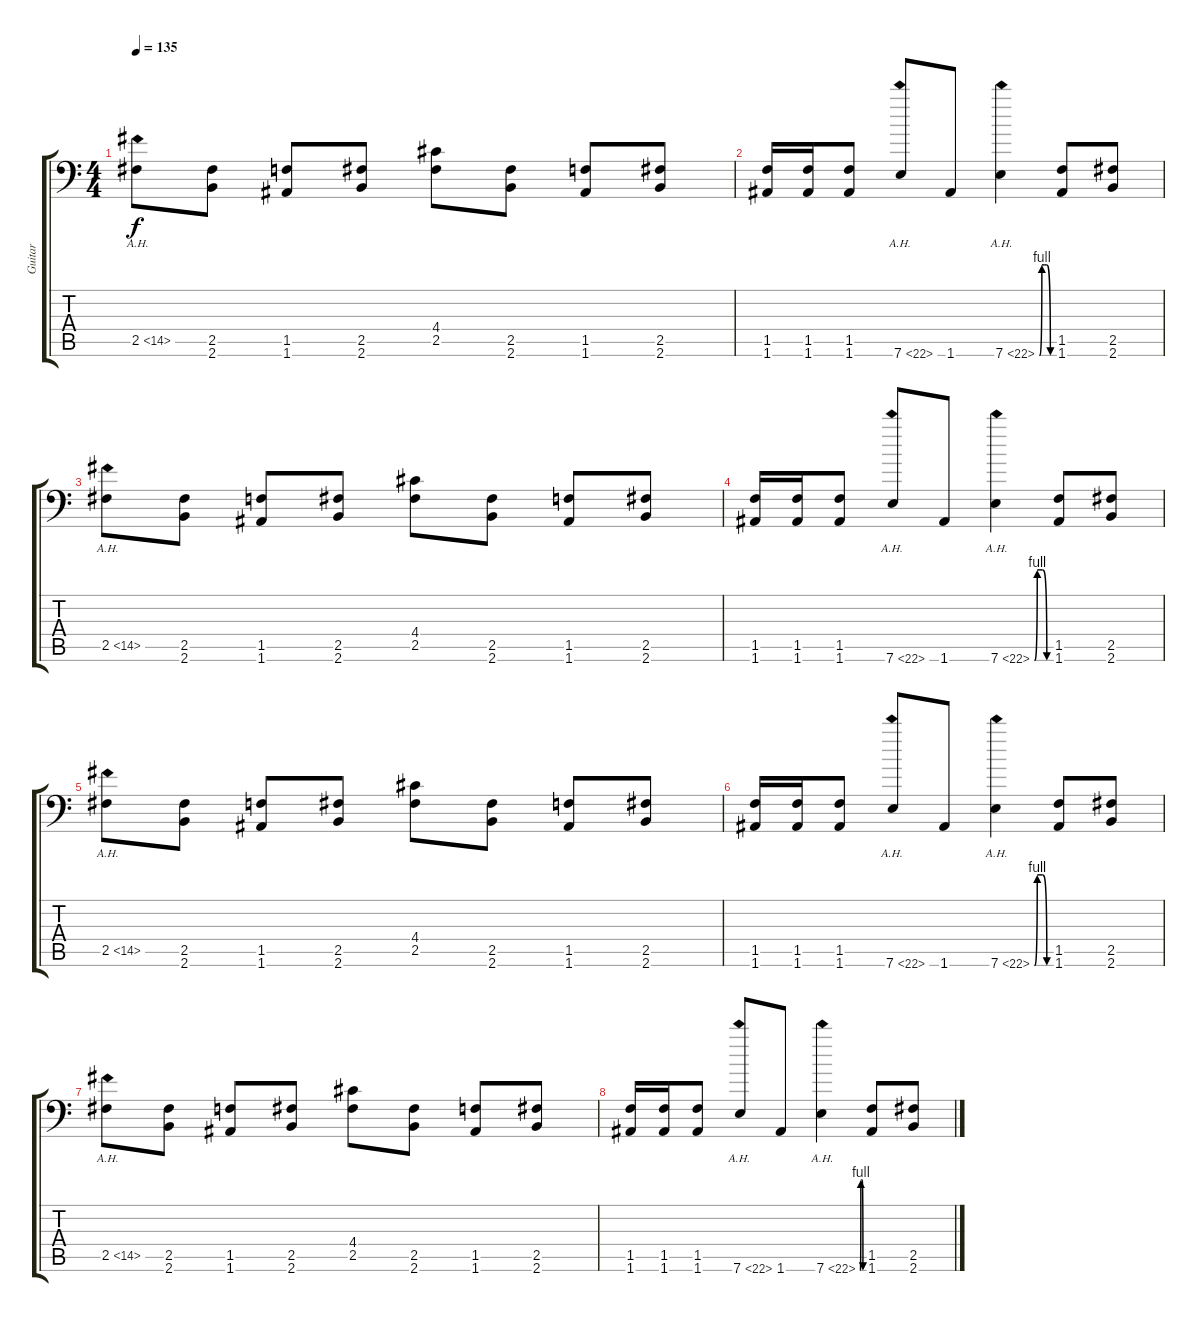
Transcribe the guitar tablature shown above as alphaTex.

\track ("Guitar" "Guitar") {instrument overdrivenguitar}
\staff {score tabs}
\tuning (B3 Gb3 D3 A2 E2 A1) {hide}
\ts (4 4)
\tempo 135
\clef f4
\ks c
2.5{ah 12}.8{dy f} (2.5 2.6).8 (1.5 1.6).8 (2.5 2.6).8 (4.4 2.5).8 (2.5 2.6).8 (1.5 1.6).8 (2.5 2.6).8 |
(1.5 1.6).16 (1.5 1.6).16 (1.5 1.6).8 7.6{ah 15}.8 1.6.8 7.6{be (custom 0 0 10 4 20 4 30 4 45 0 60 0) ah 15}.4 (1.5 1.6).8 (2.5 2.6).8 |
2.5{ah 12}.8 (2.5 2.6).8 (1.5 1.6).8 (2.5 2.6).8 (4.4 2.5).8 (2.5 2.6).8 (1.5 1.6).8 (2.5 2.6).8 |
(1.5 1.6).16 (1.5 1.6).16 (1.5 1.6).8 7.6{ah 15}.8 1.6.8 7.6{be (custom 0 0 10 4 20 4 30 4 45 0 60 0) ah 15}.4 (1.5 1.6).8 (2.5 2.6).8 |
2.5{ah 12}.8 (2.5 2.6).8 (1.5 1.6).8 (2.5 2.6).8 (4.4 2.5).8 (2.5 2.6).8 (1.5 1.6).8 (2.5 2.6).8 |
(1.5 1.6).16 (1.5 1.6).16 (1.5 1.6).8 7.6{ah 15}.8 1.6.8 7.6{be (custom 0 0 10 4 20 4 30 4 45 0 60 0) ah 15}.4 (1.5 1.6).8 (2.5 2.6).8 |
2.5{ah 12}.8 (2.5 2.6).8 (1.5 1.6).8 (2.5 2.6).8 (4.4 2.5).8 (2.5 2.6).8 (1.5 1.6).8 (2.5 2.6).8 |
(1.5 1.6).16 (1.5 1.6).16 (1.5 1.6).8 7.6{ah 15}.8 1.6.8 7.6{be (custom 0 0 10 4 20 4 30 4 45 0 60 0) ah 15}.4 (1.5 1.6).8 (2.5 2.6).8
